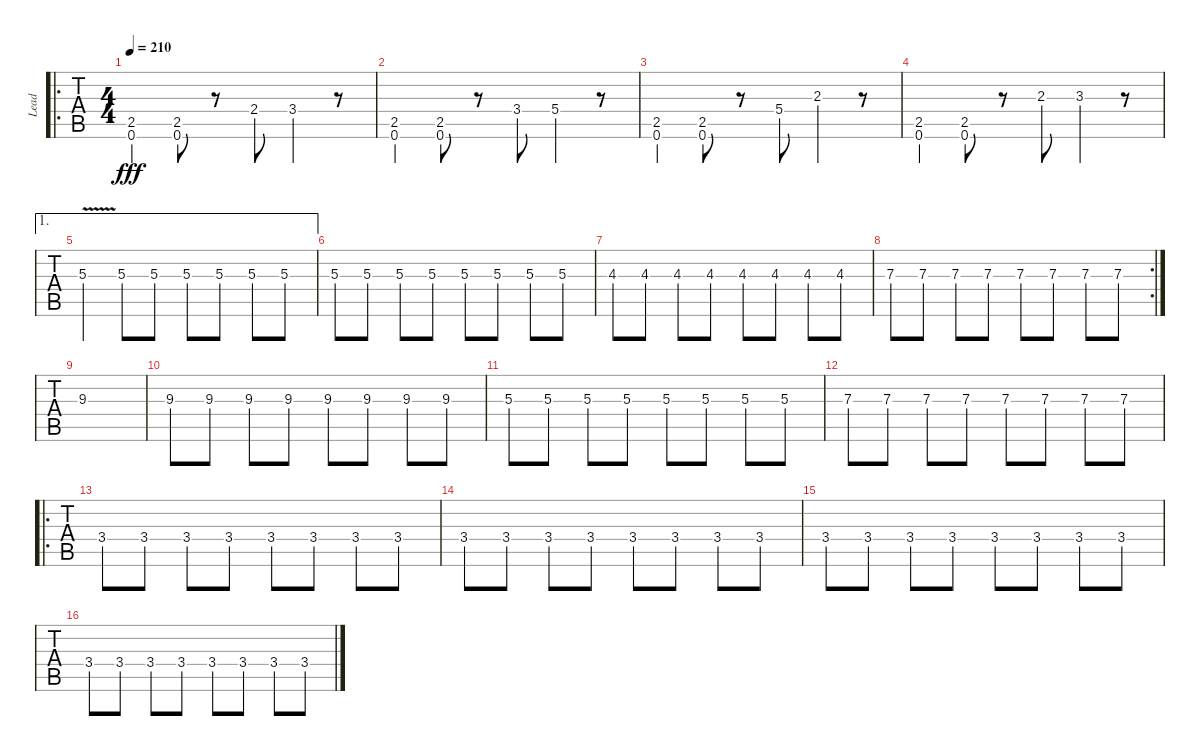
\track ("Lead" "Lead") {instrument distortionguitar}
\staff {tabs}
\tuning (B3 Gb3 D3 A2 E2 B1) {hide}
\ro
\ts (4 4)
\tempo 210
\clef g2
\ks c
(2.5 0.6).4{dy fff} (2.5 0.6).8 r.8 2.4.8 3.4.4 r.8 |
(2.5 0.6).4 (2.5 0.6).8 r.8 3.4.8 5.4.4 r.8 |
(2.5 0.6).4 (2.5 0.6).8 r.8 5.4.8 2.3.4 r.8 |
(2.5 0.6).4 (2.5 0.6).8 r.8 2.3.8 3.3.4 r.8 |
\ae 1
5.3{v}.4 5.3.8 5.3.8 5.3.8 5.3.8 5.3.8 5.3.8 |
5.3.8 5.3.8 5.3.8 5.3.8 5.3.8 5.3.8 5.3.8 5.3.8 |
4.3.8 4.3.8 4.3.8 4.3.8 4.3.8 4.3.8 4.3.8 4.3.8 |
\rc 2
7.3.8 7.3.8 7.3.8 7.3.8 7.3.8 7.3.8 7.3.8 7.3.8 |
9.3.1 |
9.3.8 9.3.8 9.3.8 9.3.8 9.3.8 9.3.8 9.3.8 9.3.8 |
5.3.8 5.3.8 5.3.8 5.3.8 5.3.8 5.3.8 5.3.8 5.3.8 |
7.3.8 7.3.8 7.3.8 7.3.8 7.3.8 7.3.8 7.3.8 7.3.8 |
\ro
3.4.8 3.4.8 3.4.8 3.4.8 3.4.8 3.4.8 3.4.8 3.4.8 |
3.4.8 3.4.8 3.4.8 3.4.8 3.4.8 3.4.8 3.4.8 3.4.8 |
3.4.8 3.4.8 3.4.8 3.4.8 3.4.8 3.4.8 3.4.8 3.4.8 |
3.4.8 3.4.8 3.4.8 3.4.8 3.4.8 3.4.8 3.4.8 3.4.8
